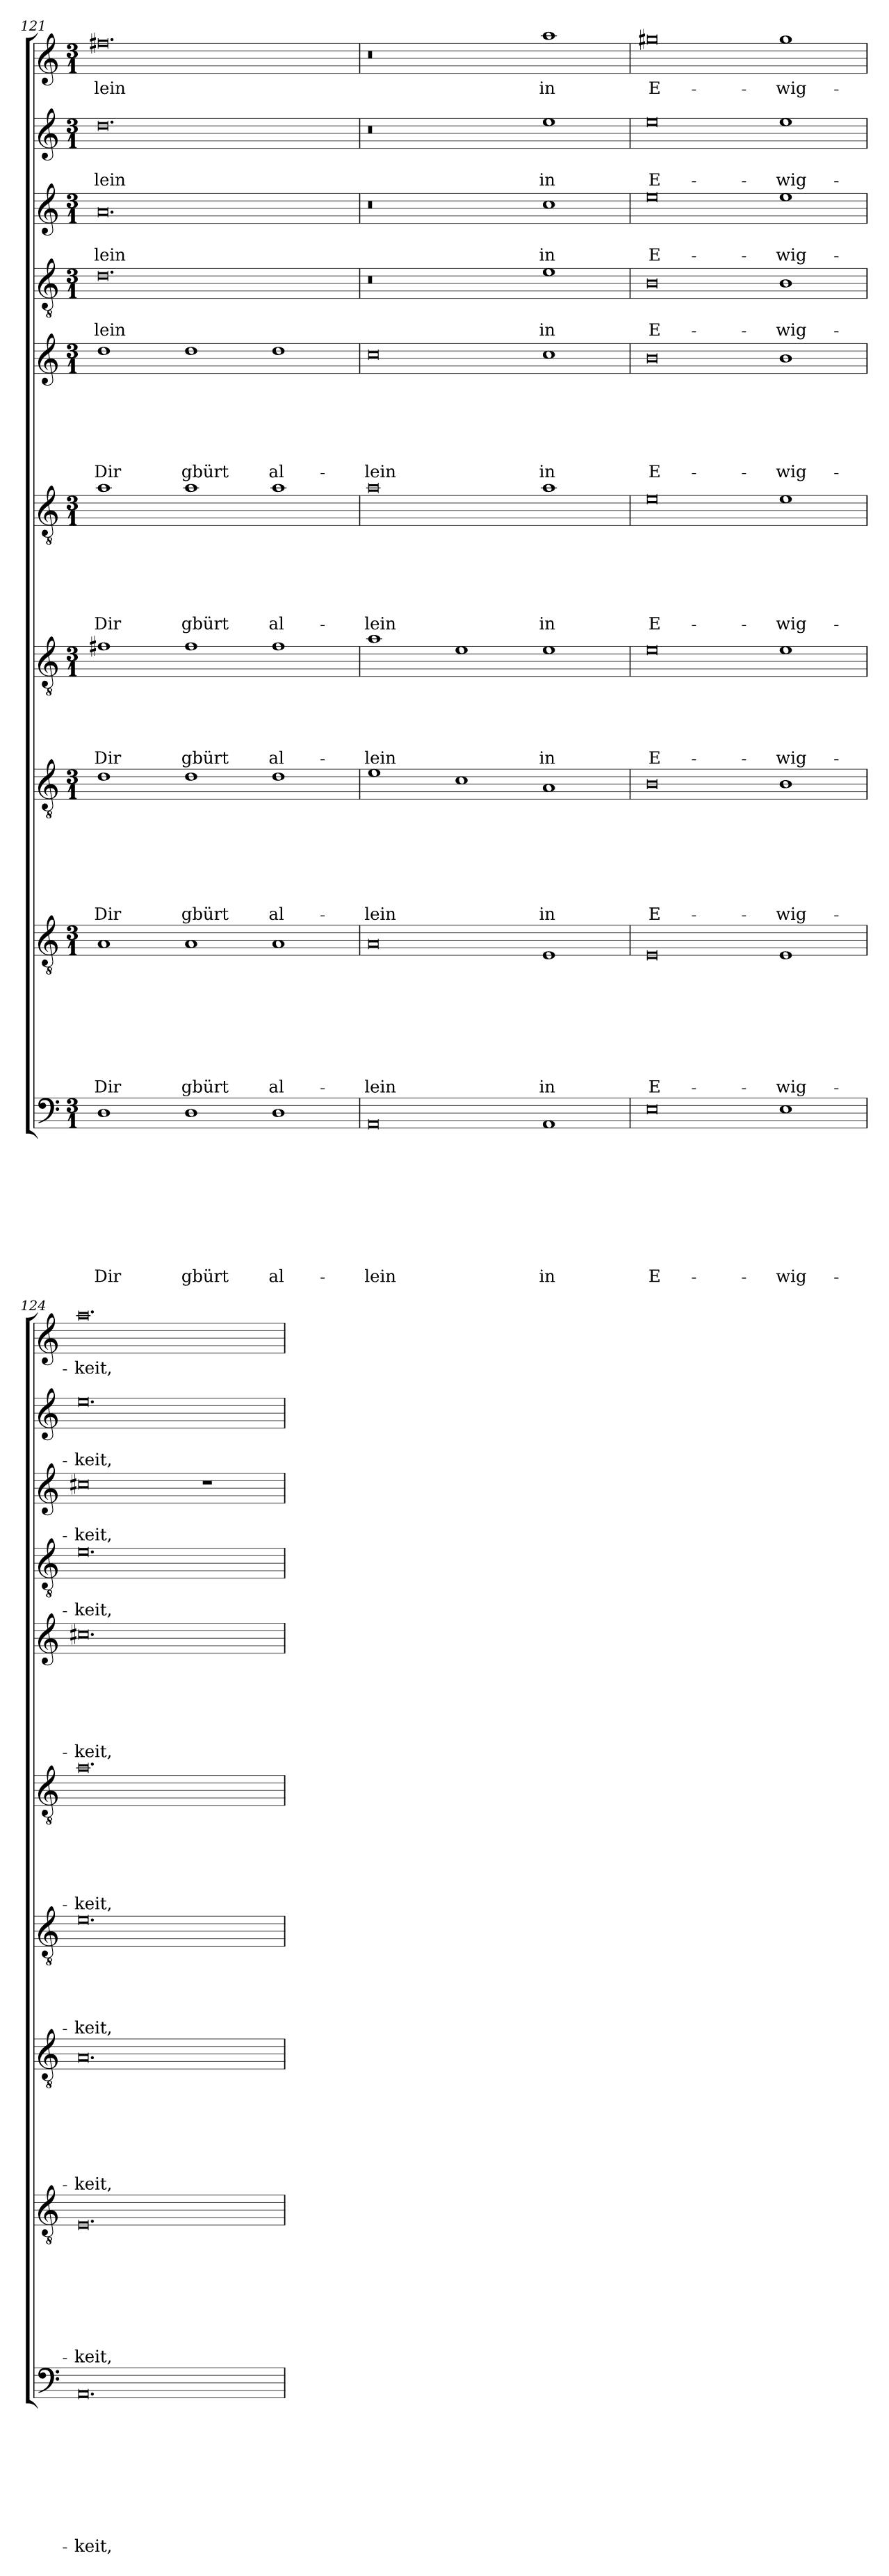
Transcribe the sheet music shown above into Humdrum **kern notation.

**kern	**text	**text	**text	**text	**text	**text	**text	**text	**text	**kern	**text	**text	**text	**text	**text	**text	**text	**text	**kern	**text	**text	**text	**text	**text	**text	**text	**kern	**text	**text	**text	**text	**text	**kern	**text	**text	**text	**text	**text	**text	**kern	**text	**text	**text	**text	**text	**text	**kern	**text	**text	**kern	**text	**text	**kern	**text	**text	**kern	**text
*part10	*part10	*part10	*part10	*part10	*part10	*part10	*part10	*part10	*part10	*part9	*part9	*part9	*part9	*part9	*part9	*part9	*part9	*part9	*part8	*part8	*part8	*part8	*part8	*part8	*part8	*part8	*part7	*part7	*part7	*part7	*part7	*part7	*part6	*part6	*part6	*part6	*part6	*part6	*part6	*part5	*part5	*part5	*part5	*part5	*part5	*part5	*part4	*part4	*part4	*part3	*part3	*part3	*part2	*part2	*part2	*part1	*part1
*staff10	*staff10	*staff10	*staff10	*staff10	*staff10	*staff10	*staff10	*staff10	*staff10	*staff9	*staff9	*staff9	*staff9	*staff9	*staff9	*staff9	*staff9	*staff9	*staff8	*staff8	*staff8	*staff8	*staff8	*staff8	*staff8	*staff8	*staff7	*staff7	*staff7	*staff7	*staff7	*staff7	*staff6	*staff6	*staff6	*staff6	*staff6	*staff6	*staff6	*staff5	*staff5	*staff5	*staff5	*staff5	*staff5	*staff5	*staff4	*staff4	*staff4	*staff3	*staff3	*staff3	*staff2	*staff2	*staff2	*staff1	*staff1
*clefF4	*	*	*	*	*	*	*	*	*	*clefGv2	*	*	*	*	*	*	*	*	*clefGv2	*	*	*	*	*	*	*	*clefGv2	*	*	*	*	*	*clefGv2	*	*	*	*	*	*	*clefG2	*	*	*	*	*	*	*clefGv2	*	*	*clefG2	*	*	*clefG2	*	*	*clefG2	*
*k[]	*	*	*	*	*	*	*	*	*	*k[]	*	*	*	*	*	*	*	*	*k[]	*	*	*	*	*	*	*	*k[]	*	*	*	*	*	*k[]	*	*	*	*	*	*	*k[]	*	*	*	*	*	*	*k[]	*	*	*k[]	*	*	*k[]	*	*	*k[]	*
*C:	*	*	*	*	*	*	*	*	*	*C:	*	*	*	*	*	*	*	*	*C:	*	*	*	*	*	*	*	*C:	*	*	*	*	*	*C:	*	*	*	*	*	*	*C:	*	*	*	*	*	*	*C:	*	*	*C:	*	*	*C:	*	*	*C:	*
*M3/1	*	*	*	*	*	*	*	*	*	*M3/1	*	*	*	*	*	*	*	*	*M3/1	*	*	*	*	*	*	*	*M3/1	*	*	*	*	*	*M3/1	*	*	*	*	*	*	*M3/1	*	*	*	*	*	*	*M3/1	*	*	*M3/1	*	*	*M3/1	*	*	*M3/1	*
=121	=121	=121	=121	=121	=121	=121	=121	=121	=121	=121	=121	=121	=121	=121	=121	=121	=121	=121	=121	=121	=121	=121	=121	=121	=121	=121	=121	=121	=121	=121	=121	=121	=121	=121	=121	=121	=121	=121	=121	=121	=121	=121	=121	=121	=121	=121	=121	=121	=121	=121	=121	=121	=121	=121	=121	=121	=121
!	!	!	!	!	!	!	!	!	!LO:LY:b	!	!	!	!	!	!	!	!	!LO:LY:b	!	!	!	!	!	!	!	!LO:LY:b	!	!	!	!	!	!LO:LY:b	!	!	!	!	!	!	!LO:LY:b	!	!	!	!	!	!	!LO:LY:b	!	!	!LO:LY:b	!	!	!LO:LY:b	!	!	!LO:LY:b	!	!LO:LY:b
1D	.	.	.	.	.	.	.	.	Dir	1A	.	.	.	.	.	.	.	Dir	1d	.	.	.	.	.	.	Dir	1f#X	.	.	.	.	Dir	1a	.	.	.	.	.	Dir	1dd	.	.	.	.	.	Dir	0.d	.	-lein	0.a	.	-lein	0.dd	.	-lein	0.ff#X	-lein
!	!	!	!	!	!	!	!	!	!LO:LY:b	!	!	!	!	!	!	!	!	!LO:LY:b	!	!	!	!	!	!	!	!LO:LY:b	!	!	!	!	!	!LO:LY:b	!	!	!	!	!	!	!LO:LY:b	!	!	!	!	!	!	!LO:LY:b	!	!	!	!	!	!	!	!	!	!	!
1D	.	.	.	.	.	.	.	.	gbürt	1A	.	.	.	.	.	.	.	gbürt	1d	.	.	.	.	.	.	gbürt	1f#	.	.	.	.	gbürt	1a	.	.	.	.	.	gbürt	1dd	.	.	.	.	.	gbürt	.	.	.	.	.	.	.	.	.	.	.
!	!	!	!	!	!	!	!	!	!LO:LY:b	!	!	!	!	!	!	!	!	!LO:LY:b	!	!	!	!	!	!	!	!LO:LY:b	!	!	!	!	!	!LO:LY:b	!	!	!	!	!	!	!LO:LY:b	!	!	!	!	!	!	!LO:LY:b	!	!	!	!	!	!	!	!	!	!	!
1D	.	.	.	.	.	.	.	.	al-	1A	.	.	.	.	.	.	.	al-	1d	.	.	.	.	.	.	al-	1f#	.	.	.	.	al-	1a	.	.	.	.	.	al-	1dd	.	.	.	.	.	al-	.	.	.	.	.	.	.	.	.	.	.
!!LO:PB:g=z
=122	=122	=122	=122	=122	=122	=122	=122	=122	=122	=122	=122	=122	=122	=122	=122	=122	=122	=122	=122	=122	=122	=122	=122	=122	=122	=122	=122	=122	=122	=122	=122	=122	=122	=122	=122	=122	=122	=122	=122	=122	=122	=122	=122	=122	=122	=122	=122	=122	=122	=122	=122	=122	=122	=122	=122	=122	=122
!	!	!	!	!	!	!	!	!	!LO:LY:b	!	!	!	!	!	!	!	!	!LO:LY:b	!	!	!	!	!	!	!	!LO:LY:b	!	!	!	!	!	!LO:LY:b	!	!	!	!	!	!	!LO:LY:b	!	!	!	!	!	!	!LO:LY:b	!	!	!	!	!	!	!	!	!	!	!
0AA	.	.	.	.	.	.	.	.	-lein	0A	.	.	.	.	.	.	.	-lein	1e	.	.	.	.	.	.	-lein	1a	.	.	.	.	-lein	0a	.	.	.	.	.	-lein	0cc	.	.	.	.	.	-lein	0r	.	.	0r	.	.	0r	.	.	0r	.
.	.	.	.	.	.	.	.	.	.	.	.	.	.	.	.	.	.	.	1c	.	.	.	.	.	.	.	1e	.	.	.	.	.	.	.	.	.	.	.	.	.	.	.	.	.	.	.	.	.	.	.	.	.	.	.	.	.	.
!	!	!	!	!	!	!	!	!	!LO:LY:b	!	!	!	!	!	!	!	!	!LO:LY:b	!	!	!	!	!	!	!	!LO:LY:b	!	!	!	!	!	!LO:LY:b	!	!	!	!	!	!	!LO:LY:b	!	!	!	!	!	!	!LO:LY:b	!	!	!LO:LY:b	!	!	!LO:LY:b	!	!	!LO:LY:b	!	!LO:LY:b
1AA	.	.	.	.	.	.	.	.	in	1E	.	.	.	.	.	.	.	in	1A	.	.	.	.	.	.	in	1e	.	.	.	.	in	1a	.	.	.	.	.	in	1cc	.	.	.	.	.	in	1e	.	in	1cc	.	in	1ee	.	in	1aa	in
=123	=123	=123	=123	=123	=123	=123	=123	=123	=123	=123	=123	=123	=123	=123	=123	=123	=123	=123	=123	=123	=123	=123	=123	=123	=123	=123	=123	=123	=123	=123	=123	=123	=123	=123	=123	=123	=123	=123	=123	=123	=123	=123	=123	=123	=123	=123	=123	=123	=123	=123	=123	=123	=123	=123	=123	=123	=123
!	!	!	!	!	!	!	!	!	!LO:LY:b	!	!	!	!	!	!	!	!	!LO:LY:b	!	!	!	!	!	!	!	!LO:LY:b	!	!	!	!	!	!LO:LY:b	!	!	!	!	!	!	!LO:LY:b	!	!	!	!	!	!	!LO:LY:b	!	!	!LO:LY:b	!	!	!LO:LY:b	!	!	!LO:LY:b	!	!LO:LY:b
0E	.	.	.	.	.	.	.	.	E-	0E	.	.	.	.	.	.	.	E-	0B	.	.	.	.	.	.	E-	0e	.	.	.	.	E-	0e	.	.	.	.	.	E-	0b	.	.	.	.	.	E-	0B	.	E-	0ee	.	E-	0ee	.	E-	0gg#X	E-
!	!	!	!	!	!	!	!	!	!LO:LY:b	!	!	!	!	!	!	!	!	!LO:LY:b	!	!	!	!	!	!	!	!LO:LY:b	!	!	!	!	!	!LO:LY:b	!	!	!	!	!	!	!LO:LY:b	!	!	!	!	!	!	!LO:LY:b	!	!	!LO:LY:b	!	!	!LO:LY:b	!	!	!LO:LY:b	!	!LO:LY:b
1E	.	.	.	.	.	.	.	.	-wig-	1E	.	.	.	.	.	.	.	-wig-	1B	.	.	.	.	.	.	-wig-	1e	.	.	.	.	-wig-	1e	.	.	.	.	.	-wig-	1b	.	.	.	.	.	-wig-	1B	.	-wig-	1ee	.	-wig-	1ee	.	-wig-	1gg#	-wig-
=124	=124	=124	=124	=124	=124	=124	=124	=124	=124	=124	=124	=124	=124	=124	=124	=124	=124	=124	=124	=124	=124	=124	=124	=124	=124	=124	=124	=124	=124	=124	=124	=124	=124	=124	=124	=124	=124	=124	=124	=124	=124	=124	=124	=124	=124	=124	=124	=124	=124	=124	=124	=124	=124	=124	=124	=124	=124
!	!	!	!	!	!	!	!	!	!LO:LY:b	!	!	!	!	!	!	!	!	!LO:LY:b	!	!	!	!	!	!	!	!LO:LY:b	!	!	!	!	!	!LO:LY:b	!	!	!	!	!	!	!LO:LY:b	!	!	!	!	!	!	!LO:LY:b	!	!	!LO:LY:b	!	!	!LO:LY:b	!	!	!LO:LY:b	!	!LO:LY:b
0.AA	.	.	.	.	.	.	.	.	-keit,	0.E	.	.	.	.	.	.	.	-keit,	0.A	.	.	.	.	.	.	-keit,	0.e	.	.	.	.	-keit,	0.a	.	.	.	.	.	-keit,	0.cc#X	.	.	.	.	.	-keit,	0.e	.	-keit,	0cc#X	.	-keit,	0.ee	.	-keit,	0.aa	-keit,
.	.	.	.	.	.	.	.	.	.	.	.	.	.	.	.	.	.	.	.	.	.	.	.	.	.	.	.	.	.	.	.	.	.	.	.	.	.	.	.	.	.	.	.	.	.	.	.	.	.	1r	.	.	.	.	.	.	.
=	=	=	=	=	=	=	=	=	=	=	=	=	=	=	=	=	=	=	=	=	=	=	=	=	=	=	=	=	=	=	=	=	=	=	=	=	=	=	=	=	=	=	=	=	=	=	=	=	=	=	=	=	=	=	=	=	=
*-	*-	*-	*-	*-	*-	*-	*-	*-	*-	*-	*-	*-	*-	*-	*-	*-	*-	*-	*-	*-	*-	*-	*-	*-	*-	*-	*-	*-	*-	*-	*-	*-	*-	*-	*-	*-	*-	*-	*-	*-	*-	*-	*-	*-	*-	*-	*-	*-	*-	*-	*-	*-	*-	*-	*-	*-	*-
